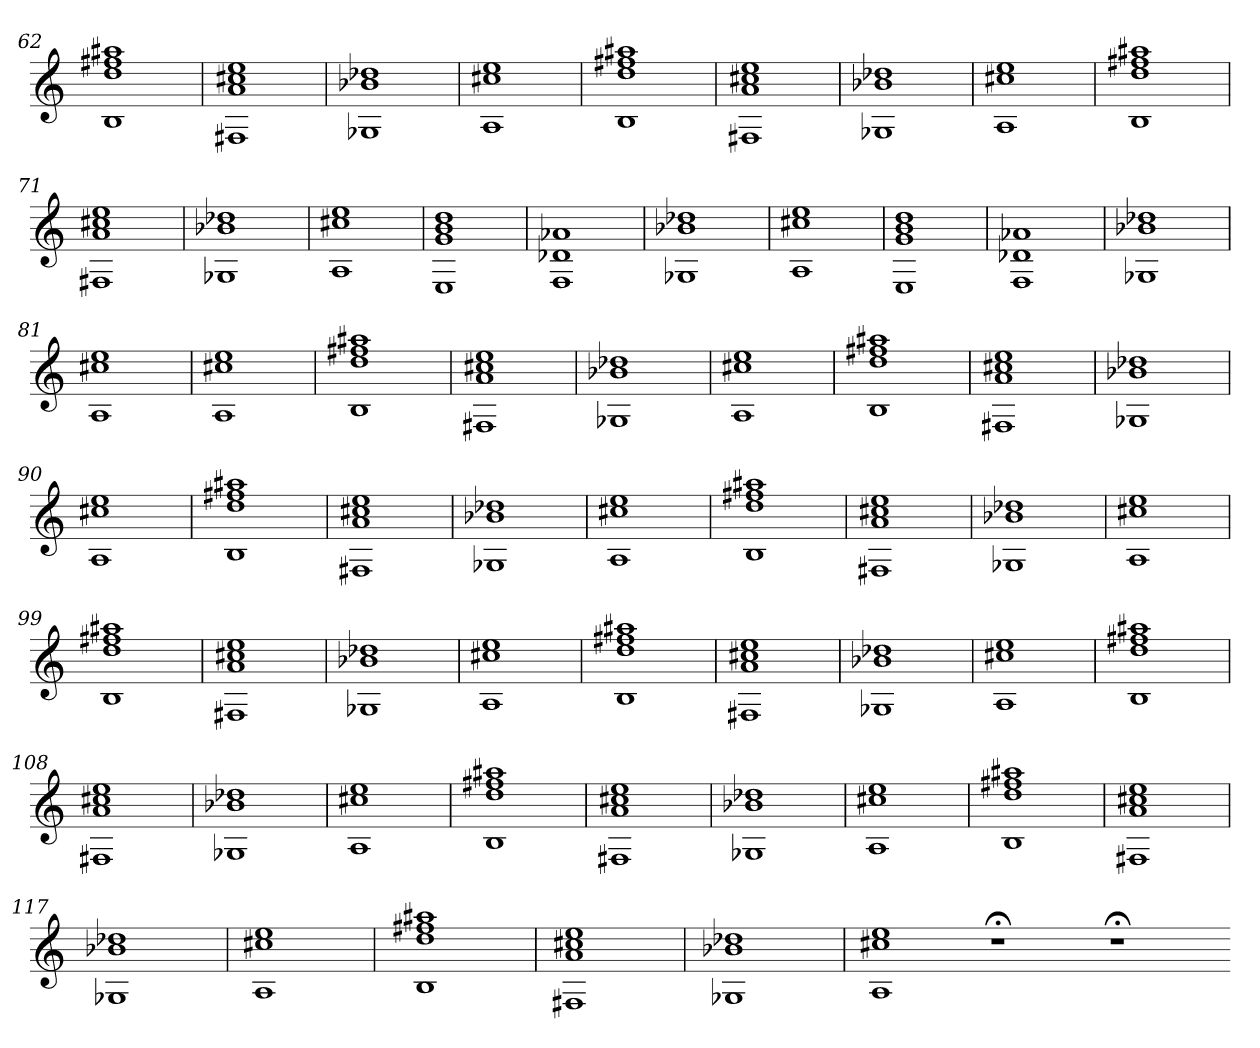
**kern
*part1
*staff1
=62
1B 1dd 1ff#X 1aa#X
=63
1F#X 1a 1cc#X 1ee
=64
1G-X 1b-X 1dd-X
=65
1A 1cc#X 1ee
=66
1B 1dd 1ff#X 1aa#X
=67
1F#X 1a 1cc#X 1ee
=68
1G-X 1b-X 1dd-X
=69
1A 1cc#X 1ee
=70
1B 1dd 1ff#X 1aa#X
=71
1F#X 1a 1cc#X 1ee
=72
1G-X 1b-X 1dd-X
=73
1A 1cc#X 1ee
=74
1E 1g 1b 1dd
=75
1F 1d-X 1a-X
=76
1G-X 1b-X 1dd-X
=77
1A 1cc#X 1ee
=78
1E 1g 1b 1dd
=79
1F 1d-X 1a-X
=80
1G-X 1b-X 1dd-X
=81
1A 1cc#X 1ee
=82
1A 1cc#X 1ee
=83
1B 1dd 1ff#X 1aa#X
=84
1F#X 1a 1cc#X 1ee
=85
1G-X 1b-X 1dd-X
=86
1A 1cc#X 1ee
=87
1B 1dd 1ff#X 1aa#X
=88
1F#X 1a 1cc#X 1ee
=89
1G-X 1b-X 1dd-X
=90
1A 1cc#X 1ee
=91
1B 1dd 1ff#X 1aa#X
=92
1F#X 1a 1cc#X 1ee
=93
1G-X 1b-X 1dd-X
=94
1A 1cc#X 1ee
=95
1B 1dd 1ff#X 1aa#X
=96
1F#X 1a 1cc#X 1ee
=97
1G-X 1b-X 1dd-X
=98
1A 1cc#X 1ee
=99
1B 1dd 1ff#X 1aa#X
=100
1F#X 1a 1cc#X 1ee
=101
1G-X 1b-X 1dd-X
=102
1A 1cc#X 1ee
=103
1B 1dd 1ff#X 1aa#X
=104
1F#X 1a 1cc#X 1ee
=105
1G-X 1b-X 1dd-X
=106
1A 1cc#X 1ee
=107
1B 1dd 1ff#X 1aa#X
=108
1F#X 1a 1cc#X 1ee
=109
1G-X 1b-X 1dd-X
=110
1A 1cc#X 1ee
=111
1B 1dd 1ff#X 1aa#X
=112
1F#X 1a 1cc#X 1ee
=113
1G-X 1b-X 1dd-X
=114
1A 1cc#X 1ee
=115
1B 1dd 1ff#X 1aa#X
=116
1F#X 1a 1cc#X 1ee
=117
1G-X 1b-X 1dd-X
=118
1A 1cc#X 1ee
=119
1B 1dd 1ff#X 1aa#X
=120
1F#X 1a 1cc#X 1ee
=121
1G-X 1b-X 1dd-X
=122
1A 1cc#X 1ee
1r;<
1r;<
=-
*-
